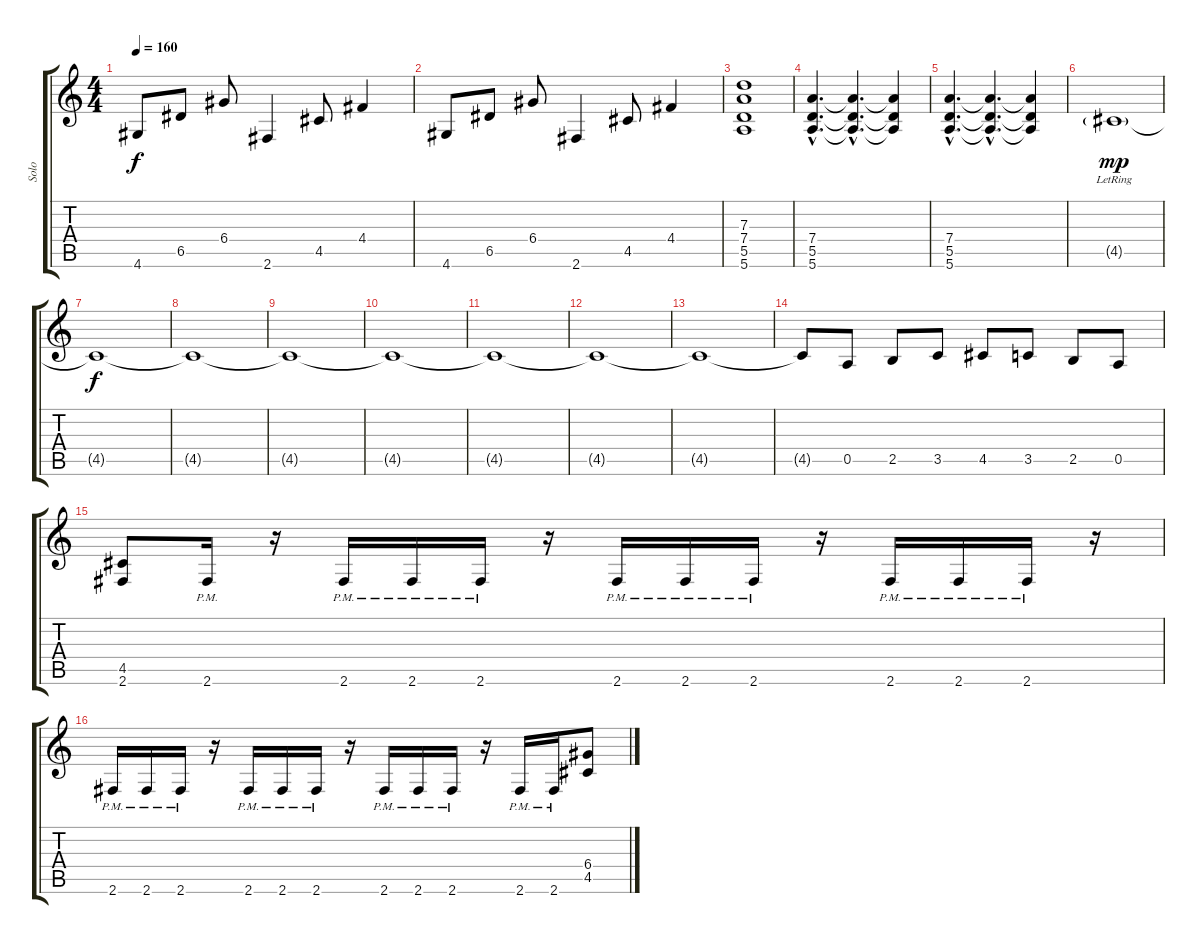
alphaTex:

\track ("Solo" "Solo") {instrument overdrivenguitar}
\staff {score tabs}
\tuning (E4 B3 G3 D3 A2 E2) {hide}
\ts (4 4)
\tempo 160
\clef g2
\ks c
4.6.8{dy f} 6.5.8 6.4.8 2.6.4 4.5.8 4.4.4 |
4.6.8 6.5.8 6.4.8 2.6.4 4.5.8 4.4.4 |
(7.3 7.4 5.5 5.6).1 |
(7.4{hac} 5.5{hac} 5.6{hac}).4{d} (7.4{hac t} 5.5{hac t} 5.6{hac t}).4{d} (7.4{t} 5.5{t} 5.6{t}).4 |
(7.4{hac} 5.5{hac} 5.6{hac}).4{d} (7.4{hac t} 5.5{hac t} 5.6{hac t}).4{d} (7.4{t} 5.5{t} 5.6{t}).4 |
4.5{g lr}.1{dy mp} |
4.5{t}.1{dy f} |
4.5{t}.1 |
4.5{t}.1 |
4.5{t}.1 |
4.5{t}.1 |
4.5{t}.1 |
4.5{t}.1 |
4.5{t}.8 0.5.8 2.5.8 3.5.8 4.5.8 3.5.8 2.5.8 0.5.8 |
(4.5 2.6).8 2.6{pm}.16 r.16 2.6{pm}.16 2.6{pm}.16 2.6{pm}.16 r.16 2.6{pm}.16 2.6{pm}.16 2.6{pm}.16 r.16 2.6{pm}.16 2.6{pm}.16 2.6{pm}.16 r.16 |
2.6{pm}.16 2.6{pm}.16 2.6{pm}.16 r.16 2.6{pm}.16 2.6{pm}.16 2.6{pm}.16 r.16 2.6{pm}.16 2.6{pm}.16 2.6{pm}.16 r.16 2.6{pm}.16 2.6{pm}.16 (6.4 4.5).8
